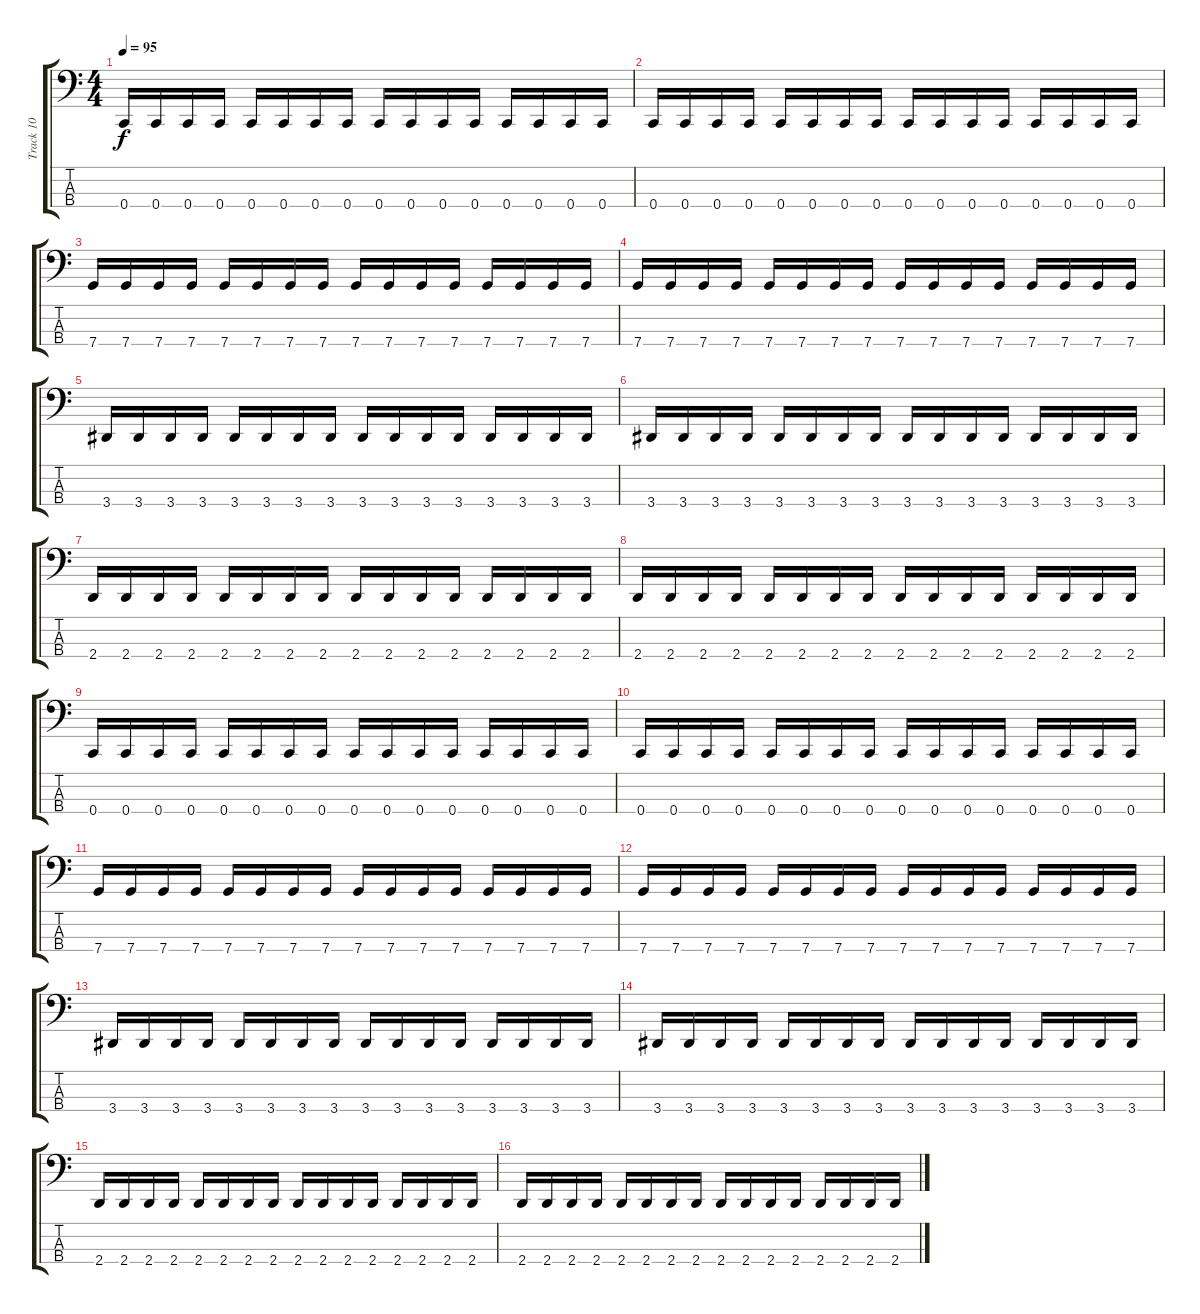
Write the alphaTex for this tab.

\track ("Track 10" "Track 10") {instrument electricbasspick}
\staff {score tabs}
\tuning (F2 C2 G1 C1) {hide}
\ts (4 4)
\tempo 95
\clef f4
\ks c
0.4.16{dy f} 0.4.16 0.4.16 0.4.16 0.4.16 0.4.16 0.4.16 0.4.16 0.4.16 0.4.16 0.4.16 0.4.16 0.4.16 0.4.16 0.4.16 0.4.16 |
0.4.16 0.4.16 0.4.16 0.4.16 0.4.16 0.4.16 0.4.16 0.4.16 0.4.16 0.4.16 0.4.16 0.4.16 0.4.16 0.4.16 0.4.16 0.4.16 |
7.4.16 7.4.16 7.4.16 7.4.16 7.4.16 7.4.16 7.4.16 7.4.16 7.4.16 7.4.16 7.4.16 7.4.16 7.4.16 7.4.16 7.4.16 7.4.16 |
7.4.16 7.4.16 7.4.16 7.4.16 7.4.16 7.4.16 7.4.16 7.4.16 7.4.16 7.4.16 7.4.16 7.4.16 7.4.16 7.4.16 7.4.16 7.4.16 |
3.4.16 3.4.16 3.4.16 3.4.16 3.4.16 3.4.16 3.4.16 3.4.16 3.4.16 3.4.16 3.4.16 3.4.16 3.4.16 3.4.16 3.4.16 3.4.16 |
3.4.16 3.4.16 3.4.16 3.4.16 3.4.16 3.4.16 3.4.16 3.4.16 3.4.16 3.4.16 3.4.16 3.4.16 3.4.16 3.4.16 3.4.16 3.4.16 |
2.4.16 2.4.16 2.4.16 2.4.16 2.4.16 2.4.16 2.4.16 2.4.16 2.4.16 2.4.16 2.4.16 2.4.16 2.4.16 2.4.16 2.4.16 2.4.16 |
2.4.16 2.4.16 2.4.16 2.4.16 2.4.16 2.4.16 2.4.16 2.4.16 2.4.16 2.4.16 2.4.16 2.4.16 2.4.16 2.4.16 2.4.16 2.4.16 |
0.4.16 0.4.16 0.4.16 0.4.16 0.4.16 0.4.16 0.4.16 0.4.16 0.4.16 0.4.16 0.4.16 0.4.16 0.4.16 0.4.16 0.4.16 0.4.16 |
0.4.16 0.4.16 0.4.16 0.4.16 0.4.16 0.4.16 0.4.16 0.4.16 0.4.16 0.4.16 0.4.16 0.4.16 0.4.16 0.4.16 0.4.16 0.4.16 |
7.4.16 7.4.16 7.4.16 7.4.16 7.4.16 7.4.16 7.4.16 7.4.16 7.4.16 7.4.16 7.4.16 7.4.16 7.4.16 7.4.16 7.4.16 7.4.16 |
7.4.16 7.4.16 7.4.16 7.4.16 7.4.16 7.4.16 7.4.16 7.4.16 7.4.16 7.4.16 7.4.16 7.4.16 7.4.16 7.4.16 7.4.16 7.4.16 |
3.4.16 3.4.16 3.4.16 3.4.16 3.4.16 3.4.16 3.4.16 3.4.16 3.4.16 3.4.16 3.4.16 3.4.16 3.4.16 3.4.16 3.4.16 3.4.16 |
3.4.16 3.4.16 3.4.16 3.4.16 3.4.16 3.4.16 3.4.16 3.4.16 3.4.16 3.4.16 3.4.16 3.4.16 3.4.16 3.4.16 3.4.16 3.4.16 |
2.4.16 2.4.16 2.4.16 2.4.16 2.4.16 2.4.16 2.4.16 2.4.16 2.4.16 2.4.16 2.4.16 2.4.16 2.4.16 2.4.16 2.4.16 2.4.16 |
2.4.16 2.4.16 2.4.16 2.4.16 2.4.16 2.4.16 2.4.16 2.4.16 2.4.16 2.4.16 2.4.16 2.4.16 2.4.16 2.4.16 2.4.16 2.4.16
